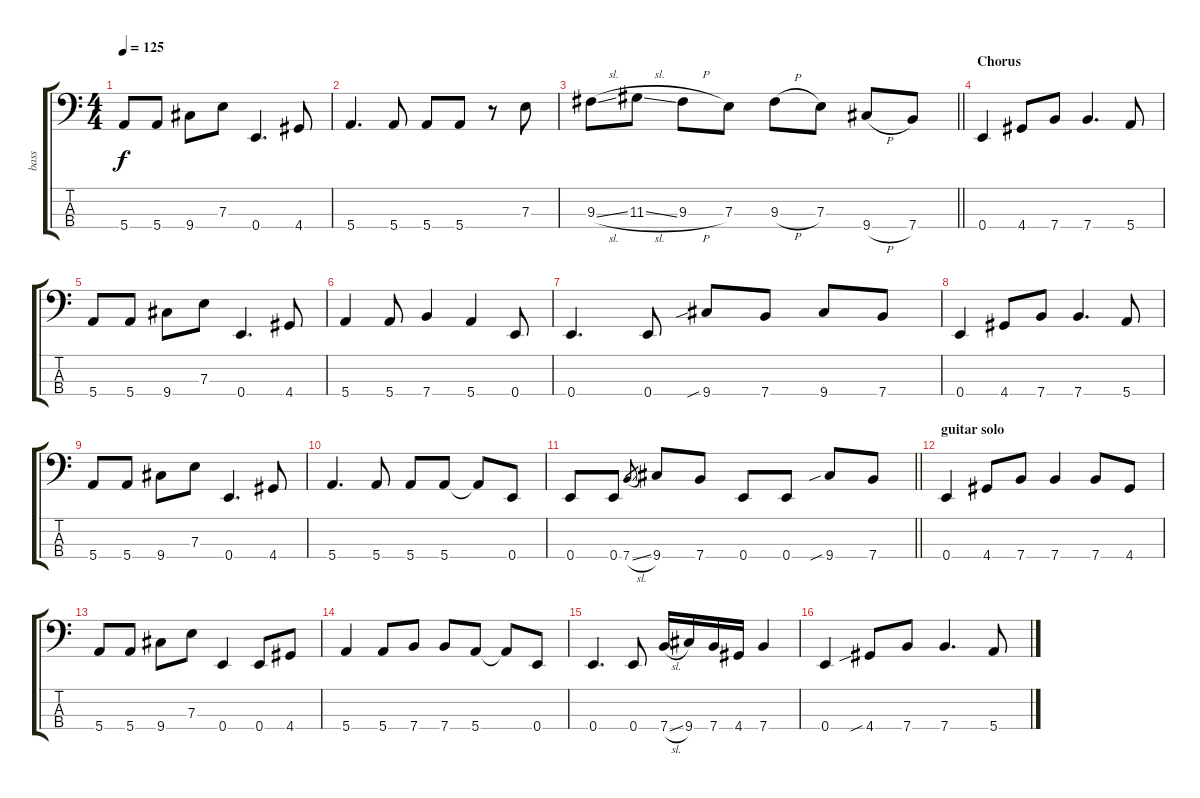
\track ("bass" "bass") {instrument electricbassfinger}
\staff {score tabs}
\tuning (G2 D2 A1 E1) {hide}
\ts (4 4)
\tempo 125
\clef f4
\ks c
5.4.8{dy f} 5.4.8 9.4.8 7.3.8 0.4.4{d} 4.4.8 |
5.4.4{d} 5.4.8 5.4.8 5.4.8 r.8 7.3.8 |
\barLineRight lightlight
9.3{sl}.8 11.3{sl}.8 9.3{h}.8 7.3.8 9.3{h}.8 7.3.8 9.4{h}.8 7.4.8 |
\section ("" "Chorus")
0.4.4 4.4.8 7.4.8 7.4.4{d} 5.4.8 |
5.4.8 5.4.8 9.4.8 7.3.8 0.4.4{d} 4.4.8 |
5.4.4 5.4.8 7.4.4 5.4.4 0.4.8 |
0.4.4{d} 0.4.8 9.4{sib}.8 7.4.8 9.4.8 7.4.8 |
0.4.4 4.4.8 7.4.8 7.4.4{d} 5.4.8 |
5.4.8 5.4.8 9.4.8 7.3.8 0.4.4{d} 4.4.8 |
5.4.4{d} 5.4.8 5.4.8 5.4.8 5.4{t}.8 0.4.8 |
\barLineRight lightlight
0.4.8 0.4.8 7.4{sl}.8{gr} 9.4.8 7.4.8 0.4.8 0.4.8 9.4{sib}.8 7.4.8 |
\section ("" "guitar solo")
0.4.4 4.4.8 7.4.8 7.4.4 7.4.8 4.4.8 |
5.4.8 5.4.8 9.4.8 7.3.8 0.4.4 0.4.8 4.4.8 |
5.4.4 5.4.8 7.4.8 7.4.8 5.4.8 5.4{t}.8 0.4.8 |
0.4.4{d} 0.4.8 7.4{sl}.16 9.4.16 7.4.16 4.4.16 7.4.4 |
0.4.4 4.4{sib}.8 7.4.8 7.4.4{d} 5.4.8
